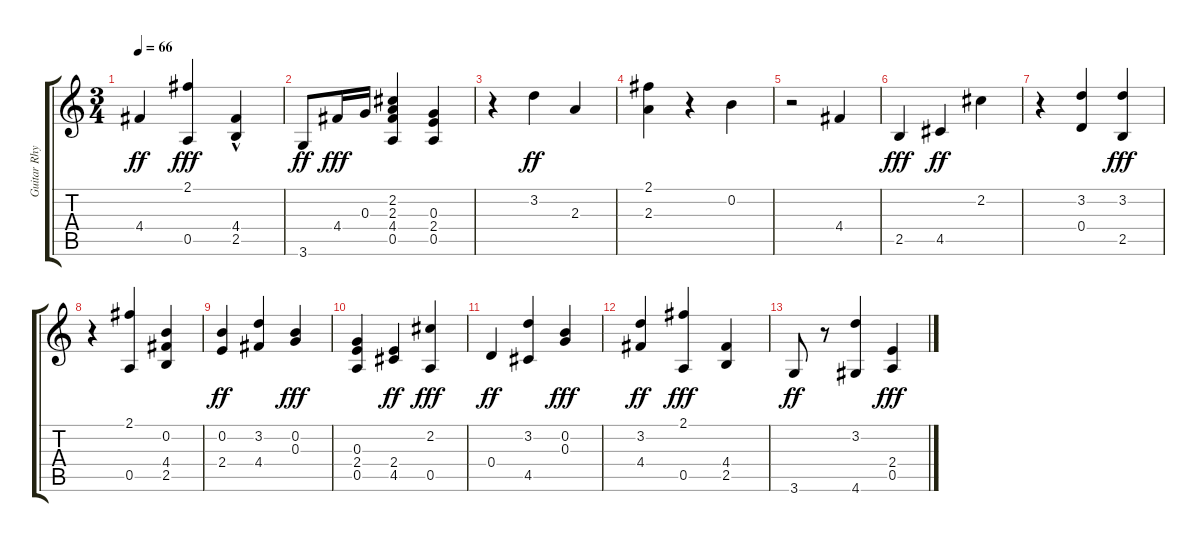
\track ("Guitar Rhythm" "Guitar Rhy") {instrument acousticguitarnylon}
\staff {score tabs}
\tuning (E4 B3 G3 D3 A2 E2) {hide}
\ts (3 4)
\tempo 66
\clef g2
\ks c
4.4.4{dy ff} (2.1 0.5).4{dy fff} (4.4{hac} 2.5).4 |
3.6.8{dy ff} 4.4.16{dy fff} 0.3.16 (2.2 2.3 4.4 0.5).4 (0.3 2.4 0.5).4 |
r.4 3.2.4{dy ff} 2.3.4 |
(2.1 2.3).4 r.4 0.2.4 |
r.2 4.4.4 |
2.5.4{dy fff} 4.5.4{dy ff} 2.2.4 |
r.4 (3.2 0.4).4 (3.2 2.5).4{dy fff} |
r.4 (2.1 0.5).4 (0.2 4.4 2.5).4 |
(0.2 2.4).4{dy ff} (3.2 4.4).4 (0.2 0.3).4{dy fff} |
(0.3 2.4 0.5).4 (2.4 4.5).4{dy ff} (2.2 0.5).4{dy fff} |
0.4.4{dy ff} (3.2 4.5).4 (0.2 0.3).4{dy fff} |
(3.2 4.4).4{dy ff} (2.1 0.5).4{dy fff} (4.4 2.5).4 |
3.6.8{dy ff} r.8 (3.2 4.6).4 (2.4 0.5).4{dy fff}
